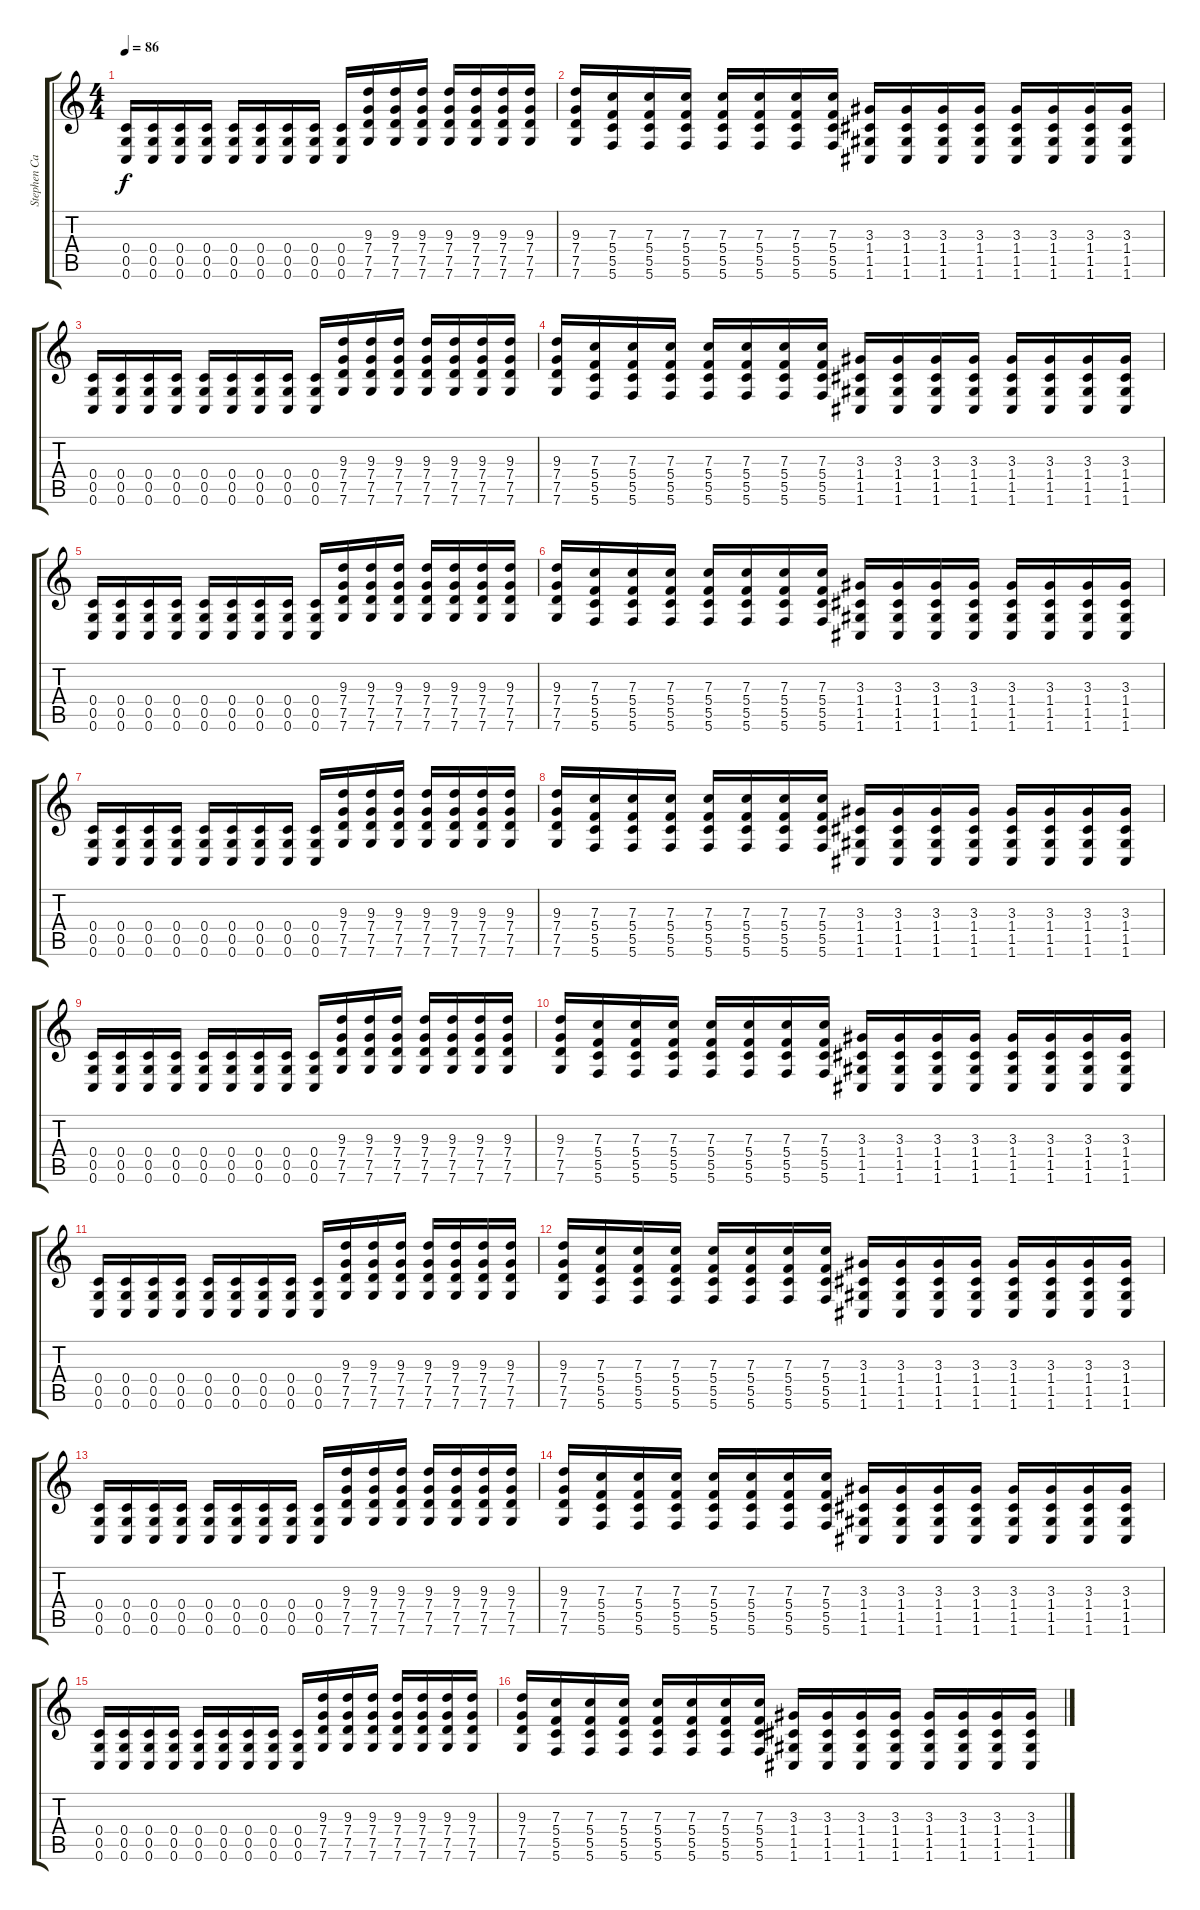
\track ("Stephen Carpenter" "Stephen Ca") {instrument overdrivenguitar}
\staff {score tabs}
\tuning (D4 A3 F3 C3 G2 C2) {hide}
\ts (4 4)
\tempo 86
\clef g2
\ks c
(0.4 0.5 0.6).16{dy f} (0.4 0.5 0.6).16 (0.4 0.5 0.6).16 (0.4 0.5 0.6).16 (0.4 0.5 0.6).16 (0.4 0.5 0.6).16 (0.4 0.5 0.6).16 (0.4 0.5 0.6).16 (0.4 0.5 0.6).16 (9.3 7.4 7.5 7.6).16 (9.3 7.4 7.5 7.6).16 (9.3 7.4 7.5 7.6).16 (9.3 7.4 7.5 7.6).16 (9.3 7.4 7.5 7.6).16 (9.3 7.4 7.5 7.6).16 (9.3 7.4 7.5 7.6).16 |
(9.3 7.4 7.5 7.6).16 (7.3 5.4 5.5 5.6).16 (7.3 5.4 5.5 5.6).16 (7.3 5.4 5.5 5.6).16 (7.3 5.4 5.5 5.6).16 (7.3 5.4 5.5 5.6).16 (7.3 5.4 5.5 5.6).16 (7.3 5.4 5.5 5.6).16 (3.3 1.4 1.5 1.6).16 (3.3 1.4 1.5 1.6).16 (3.3 1.4 1.5 1.6).16 (3.3 1.4 1.5 1.6).16 (3.3 1.4 1.5 1.6).16 (3.3 1.4 1.5 1.6).16 (3.3 1.4 1.5 1.6).16 (3.3 1.4 1.5 1.6).16 |
(0.4 0.5 0.6).16 (0.4 0.5 0.6).16 (0.4 0.5 0.6).16 (0.4 0.5 0.6).16 (0.4 0.5 0.6).16 (0.4 0.5 0.6).16 (0.4 0.5 0.6).16 (0.4 0.5 0.6).16 (0.4 0.5 0.6).16 (9.3 7.4 7.5 7.6).16 (9.3 7.4 7.5 7.6).16 (9.3 7.4 7.5 7.6).16 (9.3 7.4 7.5 7.6).16 (9.3 7.4 7.5 7.6).16 (9.3 7.4 7.5 7.6).16 (9.3 7.4 7.5 7.6).16 |
(9.3 7.4 7.5 7.6).16 (7.3 5.4 5.5 5.6).16 (7.3 5.4 5.5 5.6).16 (7.3 5.4 5.5 5.6).16 (7.3 5.4 5.5 5.6).16 (7.3 5.4 5.5 5.6).16 (7.3 5.4 5.5 5.6).16 (7.3 5.4 5.5 5.6).16 (3.3 1.4 1.5 1.6).16 (3.3 1.4 1.5 1.6).16 (3.3 1.4 1.5 1.6).16 (3.3 1.4 1.5 1.6).16 (3.3 1.4 1.5 1.6).16 (3.3 1.4 1.5 1.6).16 (3.3 1.4 1.5 1.6).16 (3.3 1.4 1.5 1.6).16 |
(0.4 0.5 0.6).16 (0.4 0.5 0.6).16 (0.4 0.5 0.6).16 (0.4 0.5 0.6).16 (0.4 0.5 0.6).16 (0.4 0.5 0.6).16 (0.4 0.5 0.6).16 (0.4 0.5 0.6).16 (0.4 0.5 0.6).16 (9.3 7.4 7.5 7.6).16 (9.3 7.4 7.5 7.6).16 (9.3 7.4 7.5 7.6).16 (9.3 7.4 7.5 7.6).16 (9.3 7.4 7.5 7.6).16 (9.3 7.4 7.5 7.6).16 (9.3 7.4 7.5 7.6).16 |
(9.3 7.4 7.5 7.6).16 (7.3 5.4 5.5 5.6).16 (7.3 5.4 5.5 5.6).16 (7.3 5.4 5.5 5.6).16 (7.3 5.4 5.5 5.6).16 (7.3 5.4 5.5 5.6).16 (7.3 5.4 5.5 5.6).16 (7.3 5.4 5.5 5.6).16 (3.3 1.4 1.5 1.6).16 (3.3 1.4 1.5 1.6).16 (3.3 1.4 1.5 1.6).16 (3.3 1.4 1.5 1.6).16 (3.3 1.4 1.5 1.6).16 (3.3 1.4 1.5 1.6).16 (3.3 1.4 1.5 1.6).16 (3.3 1.4 1.5 1.6).16 |
(0.4 0.5 0.6).16 (0.4 0.5 0.6).16 (0.4 0.5 0.6).16 (0.4 0.5 0.6).16 (0.4 0.5 0.6).16 (0.4 0.5 0.6).16 (0.4 0.5 0.6).16 (0.4 0.5 0.6).16 (0.4 0.5 0.6).16 (9.3 7.4 7.5 7.6).16 (9.3 7.4 7.5 7.6).16 (9.3 7.4 7.5 7.6).16 (9.3 7.4 7.5 7.6).16 (9.3 7.4 7.5 7.6).16 (9.3 7.4 7.5 7.6).16 (9.3 7.4 7.5 7.6).16 |
(9.3 7.4 7.5 7.6).16 (7.3 5.4 5.5 5.6).16 (7.3 5.4 5.5 5.6).16 (7.3 5.4 5.5 5.6).16 (7.3 5.4 5.5 5.6).16 (7.3 5.4 5.5 5.6).16 (7.3 5.4 5.5 5.6).16 (7.3 5.4 5.5 5.6).16 (3.3 1.4 1.5 1.6).16 (3.3 1.4 1.5 1.6).16 (3.3 1.4 1.5 1.6).16 (3.3 1.4 1.5 1.6).16 (3.3 1.4 1.5 1.6).16 (3.3 1.4 1.5 1.6).16 (3.3 1.4 1.5 1.6).16 (3.3 1.4 1.5 1.6).16 |
(0.4 0.5 0.6).16 (0.4 0.5 0.6).16 (0.4 0.5 0.6).16 (0.4 0.5 0.6).16 (0.4 0.5 0.6).16 (0.4 0.5 0.6).16 (0.4 0.5 0.6).16 (0.4 0.5 0.6).16 (0.4 0.5 0.6).16 (9.3 7.4 7.5 7.6).16 (9.3 7.4 7.5 7.6).16 (9.3 7.4 7.5 7.6).16 (9.3 7.4 7.5 7.6).16 (9.3 7.4 7.5 7.6).16 (9.3 7.4 7.5 7.6).16 (9.3 7.4 7.5 7.6).16 |
(9.3 7.4 7.5 7.6).16 (7.3 5.4 5.5 5.6).16 (7.3 5.4 5.5 5.6).16 (7.3 5.4 5.5 5.6).16 (7.3 5.4 5.5 5.6).16 (7.3 5.4 5.5 5.6).16 (7.3 5.4 5.5 5.6).16 (7.3 5.4 5.5 5.6).16 (3.3 1.4 1.5 1.6).16 (3.3 1.4 1.5 1.6).16 (3.3 1.4 1.5 1.6).16 (3.3 1.4 1.5 1.6).16 (3.3 1.4 1.5 1.6).16 (3.3 1.4 1.5 1.6).16 (3.3 1.4 1.5 1.6).16 (3.3 1.4 1.5 1.6).16 |
(0.4 0.5 0.6).16 (0.4 0.5 0.6).16 (0.4 0.5 0.6).16 (0.4 0.5 0.6).16 (0.4 0.5 0.6).16 (0.4 0.5 0.6).16 (0.4 0.5 0.6).16 (0.4 0.5 0.6).16 (0.4 0.5 0.6).16 (9.3 7.4 7.5 7.6).16 (9.3 7.4 7.5 7.6).16 (9.3 7.4 7.5 7.6).16 (9.3 7.4 7.5 7.6).16 (9.3 7.4 7.5 7.6).16 (9.3 7.4 7.5 7.6).16 (9.3 7.4 7.5 7.6).16 |
(9.3 7.4 7.5 7.6).16 (7.3 5.4 5.5 5.6).16 (7.3 5.4 5.5 5.6).16 (7.3 5.4 5.5 5.6).16 (7.3 5.4 5.5 5.6).16 (7.3 5.4 5.5 5.6).16 (7.3 5.4 5.5 5.6).16 (7.3 5.4 5.5 5.6).16 (3.3 1.4 1.5 1.6).16 (3.3 1.4 1.5 1.6).16 (3.3 1.4 1.5 1.6).16 (3.3 1.4 1.5 1.6).16 (3.3 1.4 1.5 1.6).16 (3.3 1.4 1.5 1.6).16 (3.3 1.4 1.5 1.6).16 (3.3 1.4 1.5 1.6).16 |
(0.4 0.5 0.6).16 (0.4 0.5 0.6).16 (0.4 0.5 0.6).16 (0.4 0.5 0.6).16 (0.4 0.5 0.6).16 (0.4 0.5 0.6).16 (0.4 0.5 0.6).16 (0.4 0.5 0.6).16 (0.4 0.5 0.6).16 (9.3 7.4 7.5 7.6).16 (9.3 7.4 7.5 7.6).16 (9.3 7.4 7.5 7.6).16 (9.3 7.4 7.5 7.6).16 (9.3 7.4 7.5 7.6).16 (9.3 7.4 7.5 7.6).16 (9.3 7.4 7.5 7.6).16 |
(9.3 7.4 7.5 7.6).16 (7.3 5.4 5.5 5.6).16 (7.3 5.4 5.5 5.6).16 (7.3 5.4 5.5 5.6).16 (7.3 5.4 5.5 5.6).16 (7.3 5.4 5.5 5.6).16 (7.3 5.4 5.5 5.6).16 (7.3 5.4 5.5 5.6).16 (3.3 1.4 1.5 1.6).16 (3.3 1.4 1.5 1.6).16 (3.3 1.4 1.5 1.6).16 (3.3 1.4 1.5 1.6).16 (3.3 1.4 1.5 1.6).16 (3.3 1.4 1.5 1.6).16 (3.3 1.4 1.5 1.6).16 (3.3 1.4 1.5 1.6).16 |
(0.4 0.5 0.6).16 (0.4 0.5 0.6).16 (0.4 0.5 0.6).16 (0.4 0.5 0.6).16 (0.4 0.5 0.6).16 (0.4 0.5 0.6).16 (0.4 0.5 0.6).16 (0.4 0.5 0.6).16 (0.4 0.5 0.6).16 (9.3 7.4 7.5 7.6).16 (9.3 7.4 7.5 7.6).16 (9.3 7.4 7.5 7.6).16 (9.3 7.4 7.5 7.6).16 (9.3 7.4 7.5 7.6).16 (9.3 7.4 7.5 7.6).16 (9.3 7.4 7.5 7.6).16 |
(9.3 7.4 7.5 7.6).16 (7.3 5.4 5.5 5.6).16 (7.3 5.4 5.5 5.6).16 (7.3 5.4 5.5 5.6).16 (7.3 5.4 5.5 5.6).16 (7.3 5.4 5.5 5.6).16 (7.3 5.4 5.5 5.6).16 (7.3 5.4 5.5 5.6).16 (3.3 1.4 1.5 1.6).16 (3.3 1.4 1.5 1.6).16 (3.3 1.4 1.5 1.6).16 (3.3 1.4 1.5 1.6).16 (3.3 1.4 1.5 1.6).16 (3.3 1.4 1.5 1.6).16 (3.3 1.4 1.5 1.6).16 (3.3 1.4 1.5 1.6).16
